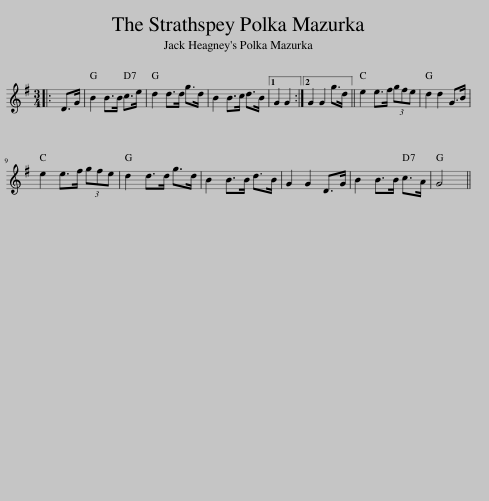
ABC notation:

X:1
L:1/8
M:3/4
I:linebreak $
K:G
V:1 treble
V:1
|: D>G | B2 B>B c>e | d2 d>d g>d | B2 B>c d>B |1 G2 G2 :|2 %5
 G2 G2 g>d || e2 e>f (3gfe | d2 d2 G>B |$ e2 e>f (3gfe | d2 d>d g>d | %10
 B2 B>B d>B | G2 G2 D>G | B2 B>B c>A | G4 || %14
